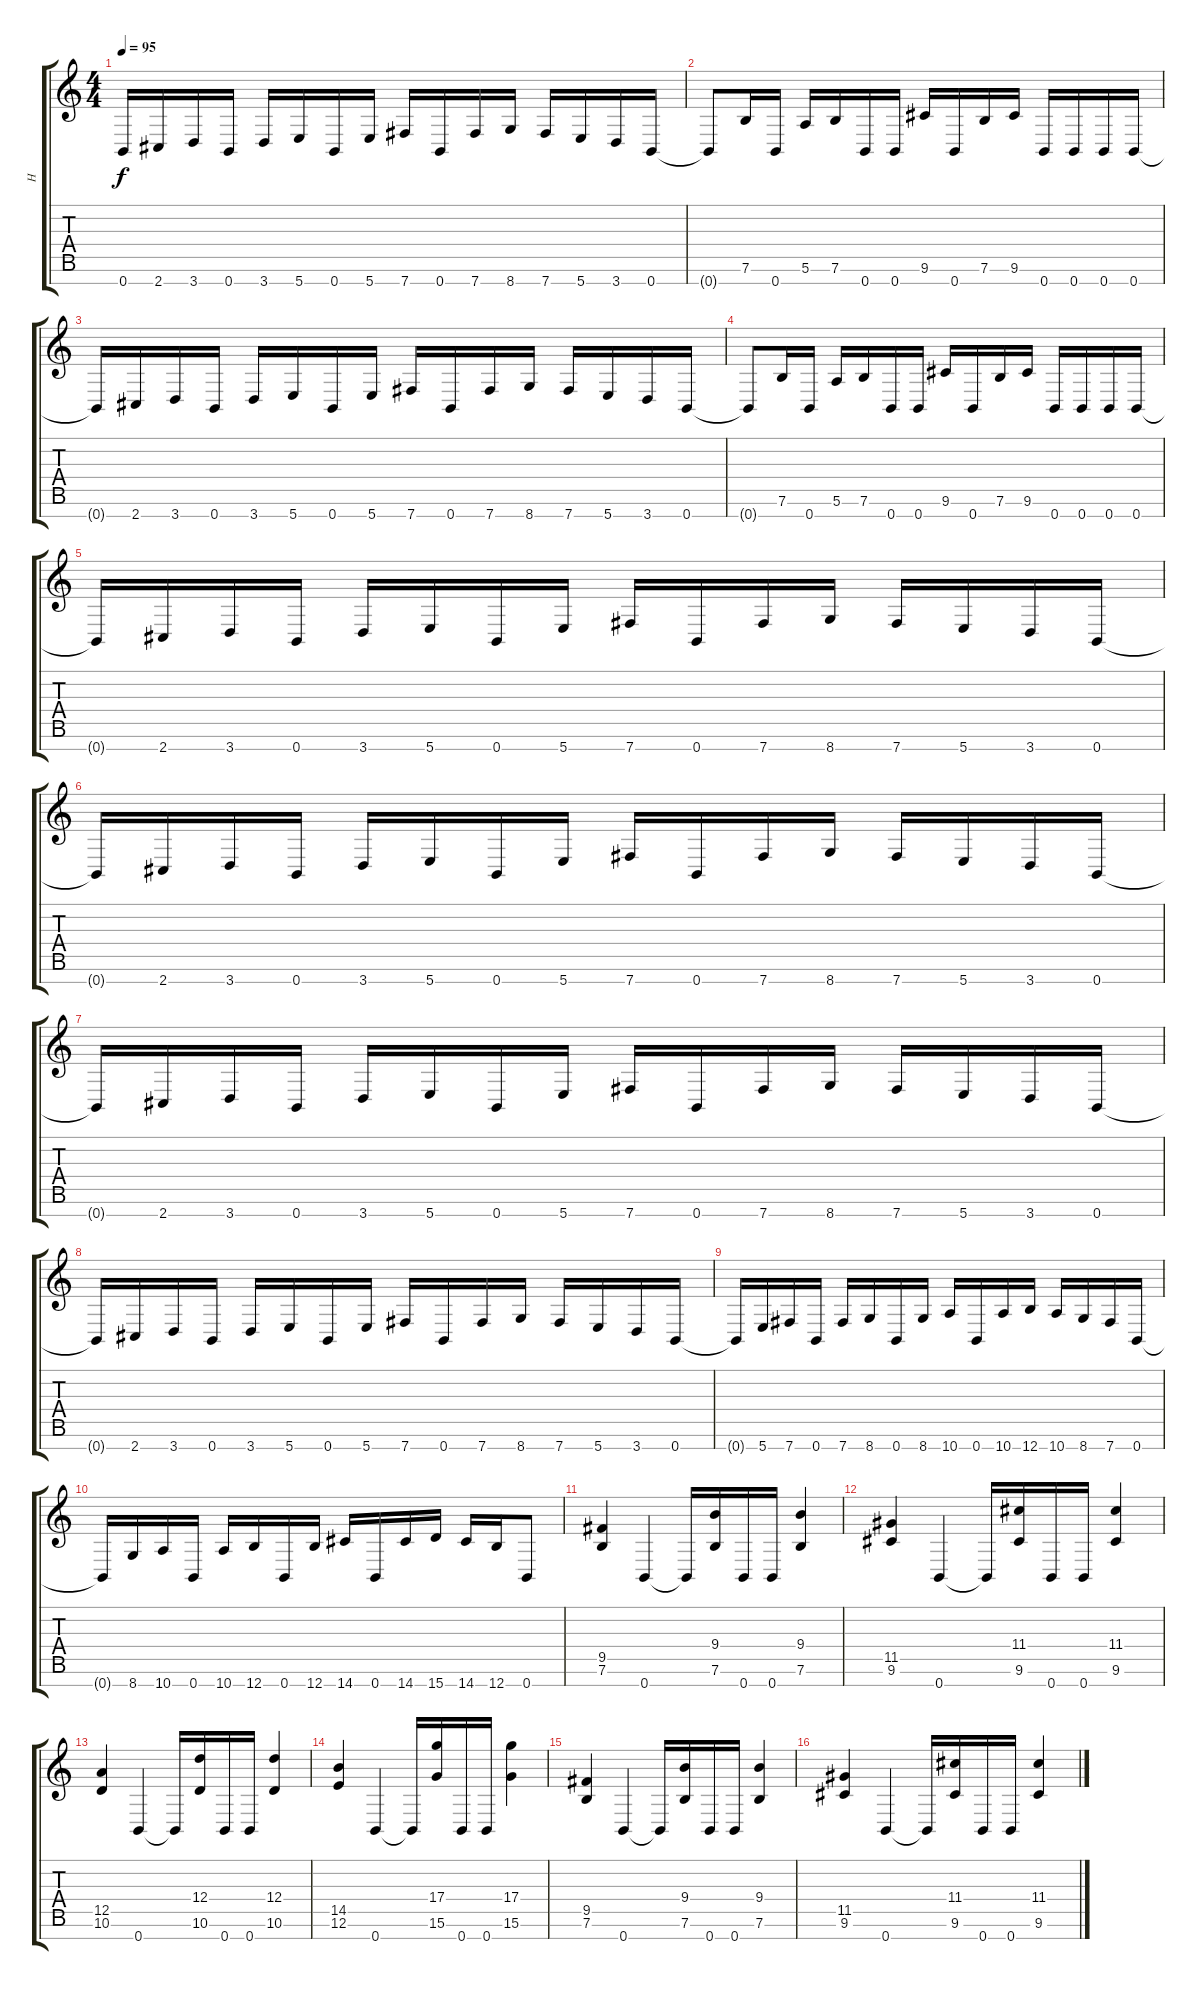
\track ("H" "H") {instrument distortionguitar}
\staff {score tabs}
\tuning (E4 B3 G3 D3 A2 E2 B1) {hide}
\ts (4 4)
\tempo 95
\clef g2
\ks c
0.7{t}.16{dy f} 2.7.16 3.7.16 0.7.16 3.7.16 5.7.16 0.7.16 5.7.16 7.7.16 0.7.16 7.7.16 8.7.16 7.7.16 5.7.16 3.7.16 0.7.16 |
0.7{t}.8 7.6.16 0.7.16 5.6.16 7.6.16 0.7.16 0.7.16 9.6.16 0.7.16 7.6.16 9.6.16 0.7.16 0.7.16 0.7.16 0.7.16 |
0.7{t}.16 2.7.16 3.7.16 0.7.16 3.7.16 5.7.16 0.7.16 5.7.16 7.7.16 0.7.16 7.7.16 8.7.16 7.7.16 5.7.16 3.7.16 0.7.16 |
0.7{t}.8 7.6.16 0.7.16 5.6.16 7.6.16 0.7.16 0.7.16 9.6.16 0.7.16 7.6.16 9.6.16 0.7.16 0.7.16 0.7.16 0.7.16 |
0.7{t}.16 2.7.16 3.7.16 0.7.16 3.7.16 5.7.16 0.7.16 5.7.16 7.7.16 0.7.16 7.7.16 8.7.16 7.7.16 5.7.16 3.7.16 0.7.16 |
0.7{t}.16 2.7.16 3.7.16 0.7.16 3.7.16 5.7.16 0.7.16 5.7.16 7.7.16 0.7.16 7.7.16 8.7.16 7.7.16 5.7.16 3.7.16 0.7.16 |
0.7{t}.16 2.7.16 3.7.16 0.7.16 3.7.16 5.7.16 0.7.16 5.7.16 7.7.16 0.7.16 7.7.16 8.7.16 7.7.16 5.7.16 3.7.16 0.7.16 |
0.7{t}.16 2.7.16 3.7.16 0.7.16 3.7.16 5.7.16 0.7.16 5.7.16 7.7.16 0.7.16 7.7.16 8.7.16 7.7.16 5.7.16 3.7.16 0.7.16 |
0.7{t}.16 5.7.16 7.7.16 0.7.16 7.7.16 8.7.16 0.7.16 8.7.16 10.7.16 0.7.16 10.7.16 12.7.16 10.7.16 8.7.16 7.7.16 0.7.16 |
0.7{t}.16 8.7.16 10.7.16 0.7.16 10.7.16 12.7.16 0.7.16 12.7.16 14.7.16 0.7.16 14.7.16 15.7.16 14.7.16 12.7.16 0.7.8 |
\section ("" " ")
(9.5 7.6).4 0.7.4 0.7{t}.16 (9.4 7.6).16 0.7.16 0.7.16 (9.4 7.6).4 |
(11.5 9.6).4 0.7.4 0.7{t}.16 (11.4 9.6).16 0.7.16 0.7.16 (11.4 9.6).4 |
(12.5 10.6).4 0.7.4 0.7{t}.16 (12.4 10.6).16 0.7.16 0.7.16 (12.4 10.6).4 |
(14.5 12.6).4 0.7.4 0.7{t}.16 (17.4 15.6).16 0.7.16 0.7.16 (17.4 15.6).4 |
(9.5 7.6).4 0.7.4 0.7{t}.16 (9.4 7.6).16 0.7.16 0.7.16 (9.4 7.6).4 |
(11.5 9.6).4 0.7.4 0.7{t}.16 (11.4 9.6).16 0.7.16 0.7.16 (11.4 9.6).4
